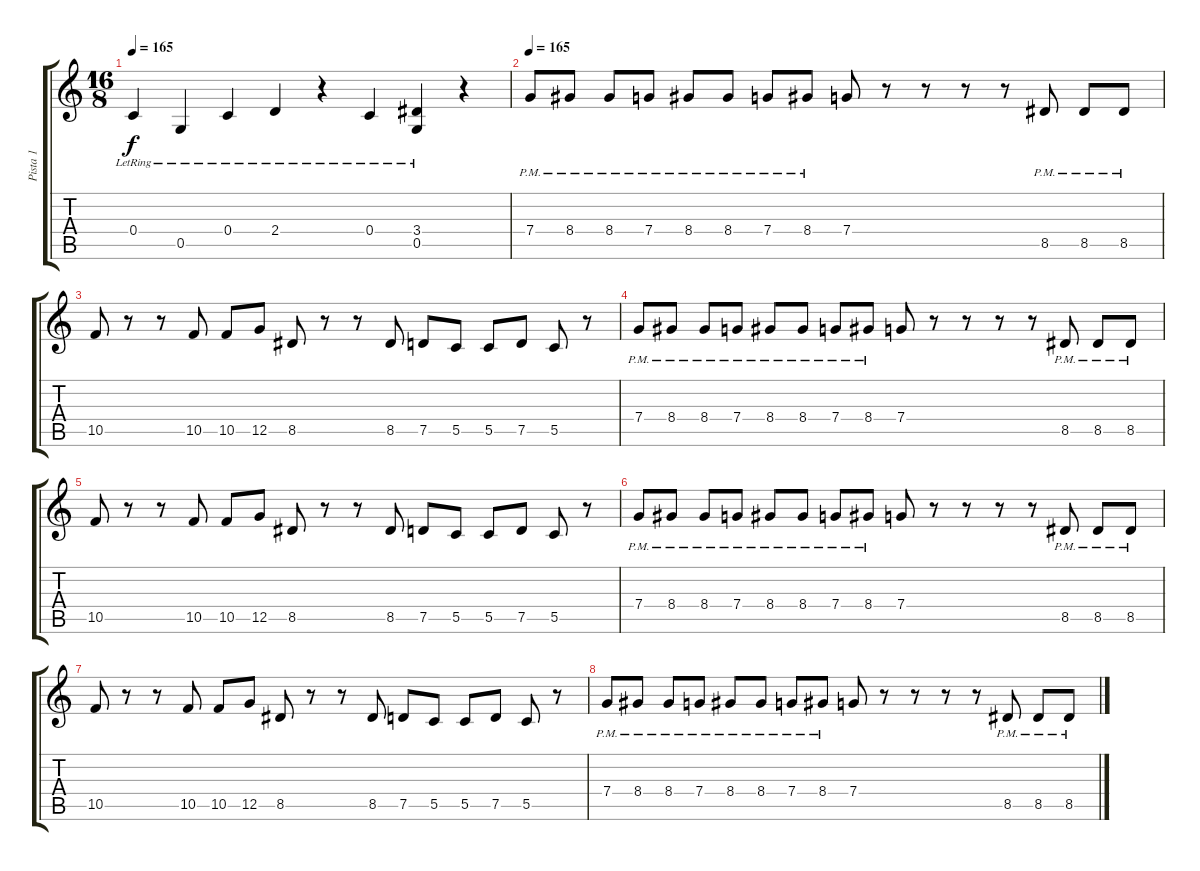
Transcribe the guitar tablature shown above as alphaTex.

\track ("Pista 1" "Pista 1") {instrument distortionguitar}
\staff {score tabs}
\tuning (D4 A3 F3 C3 G2 C2) {hide}
\ts (16 8)
\tempo 165
\clef g2
\ks c
0.4{lr}.4{dy f} 0.5{lr}.4 0.4{lr}.4 2.4{lr}.4 r.4 0.4{lr}.4 (3.4{lr} 0.5).4 r.4 |
\tempo 165
7.4{pm}.8 8.4{pm}.8 8.4{pm}.8 7.4{pm}.8 8.4{pm}.8 8.4{pm}.8 7.4{pm}.8 8.4{pm}.8 7.4.8 r.8 r.8 r.8 r.8 8.5{pm}.8 8.5{pm}.8 8.5{pm}.8 |
10.5.8 r.8 r.8 10.5.8 10.5.8 12.5.8 8.5.8 r.8 r.8 8.5.8 7.5.8 5.5.8 5.5.8 7.5.8 5.5.8 r.8 |
7.4{pm}.8 8.4{pm}.8 8.4{pm}.8 7.4{pm}.8 8.4{pm}.8 8.4{pm}.8 7.4{pm}.8 8.4{pm}.8 7.4.8 r.8 r.8 r.8 r.8 8.5{pm}.8 8.5{pm}.8 8.5{pm}.8 |
10.5.8 r.8 r.8 10.5.8 10.5.8 12.5.8 8.5.8 r.8 r.8 8.5.8 7.5.8 5.5.8 5.5.8 7.5.8 5.5.8 r.8 |
7.4{pm}.8 8.4{pm}.8 8.4{pm}.8 7.4{pm}.8 8.4{pm}.8 8.4{pm}.8 7.4{pm}.8 8.4{pm}.8 7.4.8 r.8 r.8 r.8 r.8 8.5{pm}.8 8.5{pm}.8 8.5{pm}.8 |
10.5.8 r.8 r.8 10.5.8 10.5.8 12.5.8 8.5.8 r.8 r.8 8.5.8 7.5.8 5.5.8 5.5.8 7.5.8 5.5.8 r.8 |
7.4{pm}.8 8.4{pm}.8 8.4{pm}.8 7.4{pm}.8 8.4{pm}.8 8.4{pm}.8 7.4{pm}.8 8.4{pm}.8 7.4.8 r.8 r.8 r.8 r.8 8.5{pm}.8 8.5{pm}.8 8.5{pm}.8
